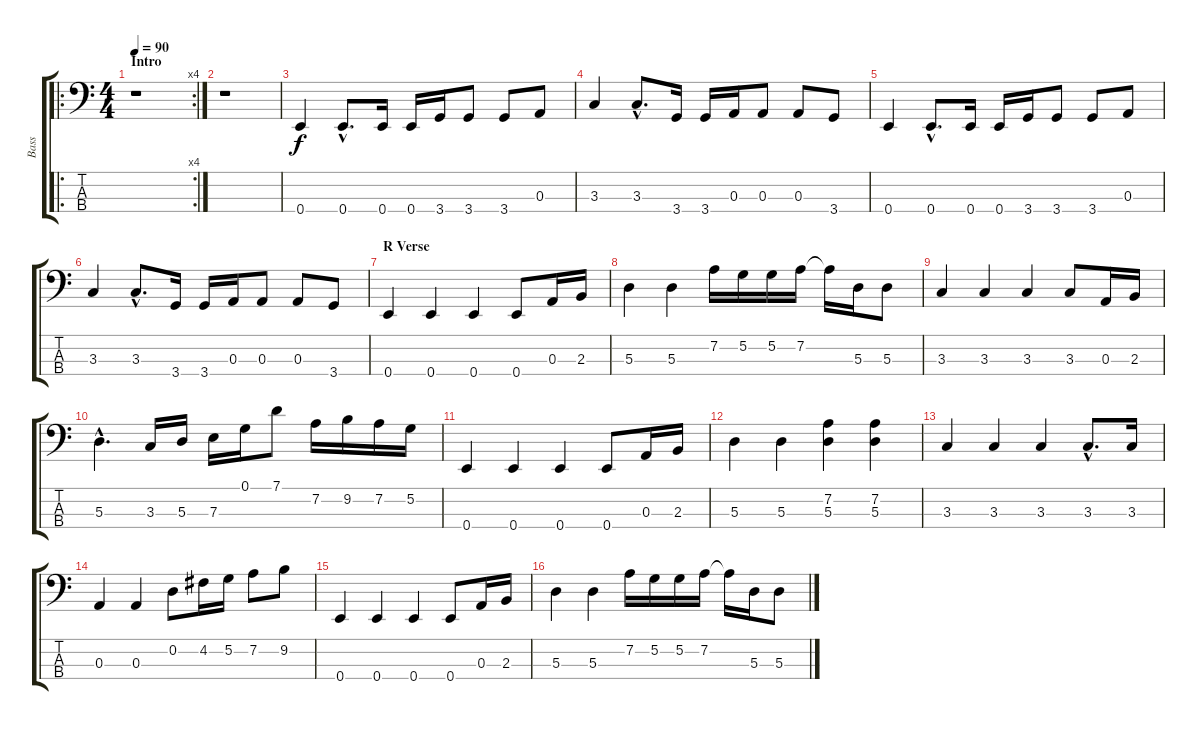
\track ("Bass" "Bass") {instrument electricbasspick}
\staff {score tabs}
\tuning (G2 D2 A1 E1) {hide}
\ro
\rc 4
\ts (4 4)
\section ("" "Intro")
\tempo 90
\clef f4
\ks c
r.1{dy f instrument electricbasspick} |
r.1 |
0.4.4 0.4{hac}.8{d} 0.4.16 0.4.16 3.4.16 3.4.8 3.4.8 0.3.8 |
3.3.4 3.3{hac}.8{d} 3.4.16 3.4.16 0.3.16 0.3.8 0.3.8 3.4.8 |
0.4.4 0.4{hac}.8{d} 0.4.16 0.4.16 3.4.16 3.4.8 3.4.8 0.3.8 |
3.3.4 3.3{hac}.8{d} 3.4.16 3.4.16 0.3.16 0.3.8 0.3.8 3.4.8 |
\section ("" "R Verse")
0.4.4 0.4.4 0.4.4 0.4.8 0.3.16 2.3.16 |
5.3.4 5.3.4 7.2.16 5.2.16 5.2.16 7.2.16 7.2{t}.16 5.3.16 5.3.8 |
3.3.4 3.3.4 3.3.4 3.3.8 0.3.16 2.3.16 |
5.3{hac}.4{d} 3.3.16 5.3.16 7.3.16 0.1.16 7.1.8 7.2.16 9.2.16 7.2.16 5.2.16 |
0.4.4 0.4.4 0.4.4 0.4.8 0.3.16 2.3.16 |
5.3.4 5.3.4 (7.2 5.3).4 (7.2 5.3).4 |
3.3.4 3.3.4 3.3.4 3.3{hac}.8{d} 3.3.16 |
0.3.4 0.3.4 0.2.8 4.2.16 5.2.16 7.2.8 9.2.8 |
0.4.4 0.4.4 0.4.4 0.4.8 0.3.16 2.3.16 |
5.3.4 5.3.4 7.2.16 5.2.16 5.2.16 7.2.16 7.2{t}.16 5.3.16 5.3.8
